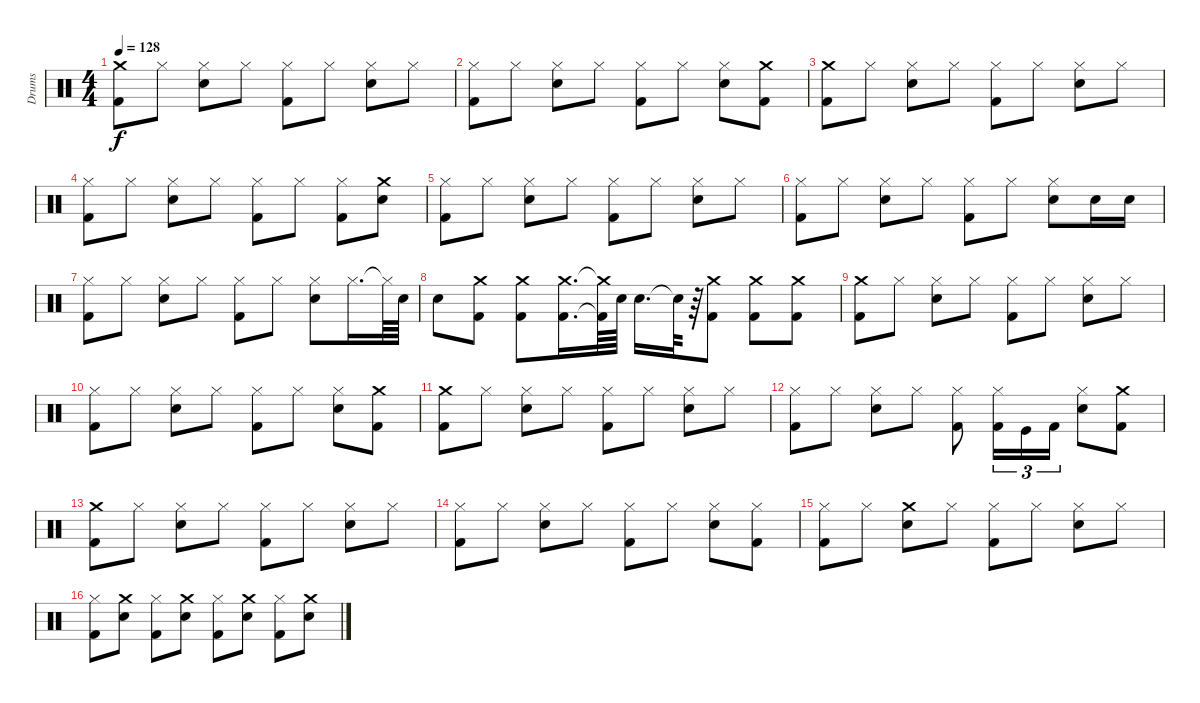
\track ("Drums" "Drums") {instrument percussion}
\staff {score}
\articulation defaults
\ts (4 4)
\tempo 128
\clef neutral
\ks c
("Crash medium (hit)" "Kick (hit) 2").8{dy f} "Hi-Hat (closed)".8 ("Snare (hit) 2" "Hi-Hat (closed)").8 "Hi-Hat (closed)".8 ("Kick (hit) 2" "Hi-Hat (closed)").8 "Hi-Hat (closed)".8 ("Snare (hit) 2" "Hi-Hat (closed)").8 "Hi-Hat (closed)".8 |
("Kick (hit) 2" "Hi-Hat (closed)").8 "Hi-Hat (closed)".8 ("Snare (hit) 2" "Hi-Hat (closed)").8 "Hi-Hat (closed)".8 ("Kick (hit) 2" "Hi-Hat (closed)").8 "Hi-Hat (closed)".8 ("Snare (hit) 2" "Hi-Hat (closed)").8 ("Crash medium (hit)" "Kick (hit) 2").8 |
("Crash medium (hit)" "Kick (hit) 2").8 "Hi-Hat (closed)".8 ("Snare (hit) 2" "Hi-Hat (closed)").8 "Hi-Hat (closed)".8 ("Kick (hit) 2" "Hi-Hat (closed)").8 "Hi-Hat (closed)".8 ("Snare (hit) 2" "Hi-Hat (closed)").8 "Hi-Hat (closed)".8 |
("Kick (hit) 2" "Hi-Hat (closed)").8 "Hi-Hat (closed)".8 ("Snare (hit) 2" "Hi-Hat (closed)").8 "Hi-Hat (closed)".8 ("Kick (hit) 2" "Hi-Hat (closed)").8 "Hi-Hat (closed)".8 ("Kick (hit) 2" "Hi-Hat (closed)").8 ("Crash medium (hit)" "Snare (hit) 2").8 |
("Kick (hit) 2" "Hi-Hat (closed)").8 "Hi-Hat (closed)".8 ("Snare (hit) 2" "Hi-Hat (closed)").8 "Hi-Hat (closed)".8 ("Kick (hit) 2" "Hi-Hat (closed)").8 "Hi-Hat (closed)".8 ("Snare (hit) 2" "Hi-Hat (closed)").8 "Hi-Hat (closed)".8 |
("Hi-Hat (closed)" "Kick (hit) 2").8 "Hi-Hat (closed)".8 ("Snare (hit) 2" "Hi-Hat (closed)").8 "Hi-Hat (closed)".8 ("Hi-Hat (closed)" "Kick (hit) 2").8 "Hi-Hat (closed)".8 ("Snare (hit) 2" "Hi-Hat (closed)").8 "Snare (hit) 2".16 "Snare (hit) 2".16 |
("Kick (hit) 2" "Hi-Hat (closed)").8 "Hi-Hat (closed)".8 ("Snare (hit) 2" "Hi-Hat (closed)").8 "Hi-Hat (closed)".8 ("Kick (hit) 2" "Hi-Hat (closed)").8 "Hi-Hat (closed)".8 ("Snare (hit) 2" "Hi-Hat (closed)").8 "Hi-Hat (closed)".16{d} "Hi-Hat (closed)"{t}.64 "Snare (hit) 2".64 |
"Snare (hit) 2".8 ("Kick (hit) 2" "Crash medium (hit)").8 ("Kick (hit) 2" "Crash medium (hit)").8 ("Kick (hit) 2" "Crash medium (hit)").16{d} ("Kick (hit) 2"{t} "Crash medium (hit)"{t}).64 "Snare (hit) 2".64 "Snare (hit) 2".16{d} "Snare (hit) 2"{t}.64 r.64 ("Kick (hit) 2" "Crash medium (hit)").8 ("Kick (hit) 2" "Crash medium (hit)").8 ("Kick (hit) 2" "Crash medium (hit)").8 |
("Kick (hit) 2" "Crash medium (hit)").8 "Hi-Hat (closed)".8 ("Hi-Hat (closed)" "Snare (hit) 2").8 "Hi-Hat (closed)".8 ("Kick (hit) 2" "Hi-Hat (closed)").8 "Hi-Hat (closed)".8 ("Snare (hit) 2" "Hi-Hat (closed)").8 "Hi-Hat (closed)".8 |
("Kick (hit) 2" "Hi-Hat (closed)").8 "Hi-Hat (closed)".8 ("Snare (hit) 2" "Hi-Hat (closed)").8 "Hi-Hat (closed)".8 ("Kick (hit) 2" "Hi-Hat (closed)").8 "Hi-Hat (closed)".8 ("Snare (hit) 2" "Hi-Hat (closed)").8 ("Kick (hit) 2" "Crash medium (hit)").8 |
("Kick (hit) 2" "Crash medium (hit)").8 "Hi-Hat (closed)".8 ("Snare (hit) 2" "Hi-Hat (closed)").8 "Hi-Hat (closed)".8 ("Kick (hit) 2" "Hi-Hat (closed)").8 "Hi-Hat (closed)".8 ("Snare (hit) 2" "Hi-Hat (closed)").8 "Hi-Hat (closed)".8 |
("Kick (hit) 2" "Hi-Hat (closed)").8 "Hi-Hat (closed)".8 ("Snare (hit) 2" "Hi-Hat (closed)").8 "Hi-Hat (closed)".8 ("Kick (hit) 2" "Hi-Hat (closed)").8 ("Kick (hit) 2" "Hi-Hat (closed)").16{tu (3 2)} "Kick (hit)".16{tu (3 2)} "Kick (hit) 2".16{tu (3 2)} ("Snare (hit) 2" "Hi-Hat (closed)").8 ("Kick (hit) 2" "Crash medium (hit)").8 |
("Crash medium (hit)" "Kick (hit) 2").8 "Hi-Hat (closed)".8 ("Snare (hit) 2" "Hi-Hat (closed)").8 "Hi-Hat (closed)".8 ("Kick (hit) 2" "Hi-Hat (closed)").8 "Hi-Hat (closed)".8 ("Snare (hit) 2" "Hi-Hat (closed)").8 "Hi-Hat (closed)".8 |
("Kick (hit) 2" "Hi-Hat (closed)").8 "Hi-Hat (closed)".8 ("Snare (hit) 2" "Hi-Hat (closed)").8 "Hi-Hat (closed)".8 ("Kick (hit) 2" "Hi-Hat (closed)").8 "Hi-Hat (closed)".8 ("Snare (hit) 2" "Hi-Hat (closed)").8 ("Kick (hit) 2" "Hi-Hat (closed)").8 |
("Kick (hit) 2" "Hi-Hat (closed)").8 "Hi-Hat (closed)".8 ("Crash medium (hit)" "Snare (hit) 2").8 "Hi-Hat (closed)".8 ("Kick (hit) 2" "Hi-Hat (closed)").8 "Hi-Hat (closed)".8 ("Snare (hit) 2" "Hi-Hat (closed)").8 "Hi-Hat (closed)".8 |
("Kick (hit) 2" "Hi-Hat (closed)").8 ("Crash medium (hit)" "Snare (hit) 2").8 ("Kick (hit) 2" "Hi-Hat (closed)").8 ("Snare (hit) 2" "Crash medium (hit)").8 ("Kick (hit) 2" "Hi-Hat (closed)").8 ("Crash medium (hit)" "Snare (hit) 2").8 ("Kick (hit) 2" "Hi-Hat (closed)").8 ("Crash medium (hit)" "Snare (hit) 2").8
